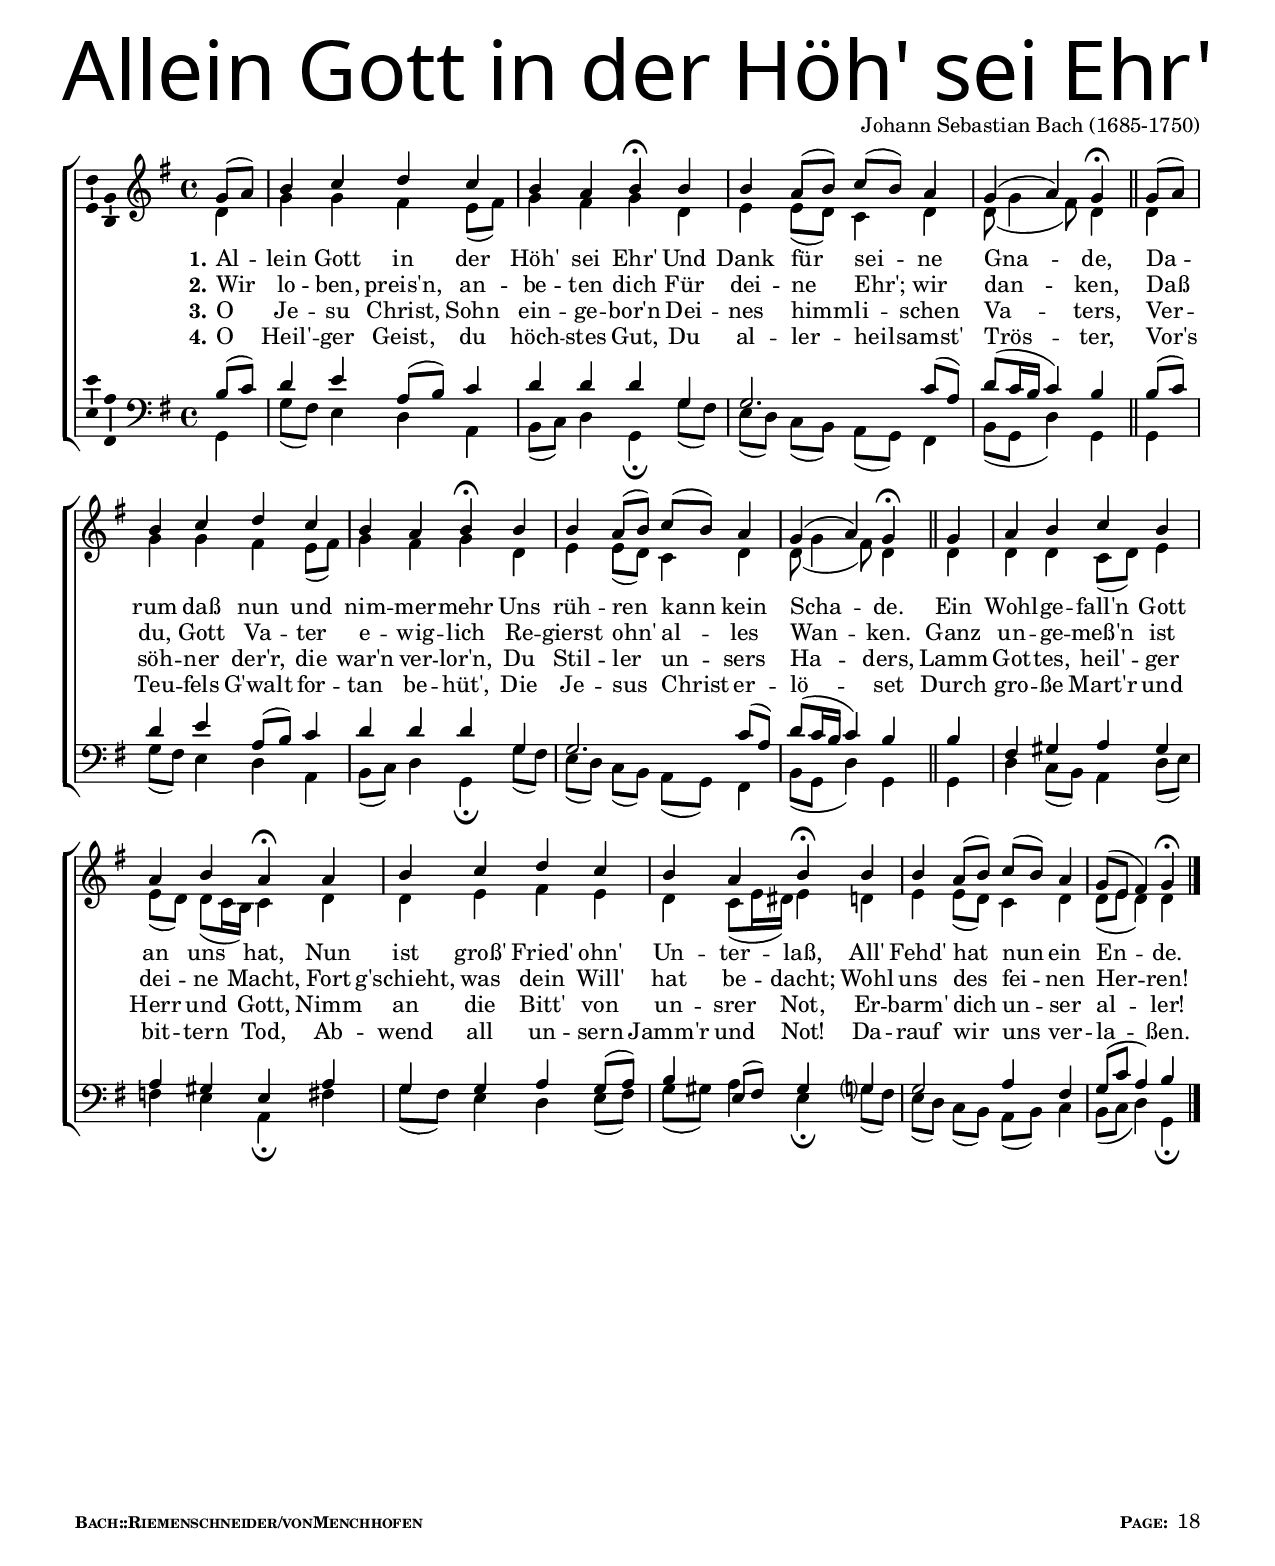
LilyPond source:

\version "2.19.28"

%%%%%%%%%%%%%%%%%%%%%%%%%%%%%%%%
% Template File cobbled together by Zack von Menchhofen 
%
% http://www.zacheryv.com
% http://www.choirmaster.ca
% http://www.choir.space
%
%
% Feel Free to Use
%
%%%%%%%%%%%%%%%%%%%%%%%%%%%%%%%%

\header {
  %title = "Title"
  %subtitle = "Subtitle"
  composer = "Johann Sebastian Bach (1685-1750)"
  title = \markup { \override #'(font-name . "KaiserzeitGotisch") \fontsize #8 { "Allein Gott in der Höh' sei Ehr'"}}
  %Make a Crown
  %title = \markup {   \override #'(font-name . "IntellectaCrowns") \fontsize #10 {
  %       Y
  %}}
  %Make a pretty border at the bottom
  %copyright = \markup {\override #'(font-name . "IntellectaHeraldics") \fontsize #13 {      "yyyyyy"    }}
  % Remove default LilyPond tagline
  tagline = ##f
}

%#(set! paper-alist (cons '("halfLegal" . (cons (* 8.5 in) (* 9 in))) paper-alist))
#(set-global-staff-size 18)

\paper {
  #(set-paper-size "letter")
  page-break = #ly:minimal-breaking
   #(include-special-characters)
  %between-system-space = 10\mm
  two-sided = true
  top-margin = .5\in
  bottom-margin = .5\in 
  %inner-margin = 1\in
  left-margin = .5\in
  right-margin = .5\in
    first-page-number = #18
  print-first-page-number =  ##t
  oddHeaderMarkup = \markup \fill-line { " "  }
  evenHeaderMarkup = \markup \fill-line { " "  }
  oddFooterMarkup = \markup { 
                        \fill-line {
                          \line {   \tiny \bold \smallCaps "Bach::Riemenschneider/vonMenchhofen "    }
                          \line { \tiny \bold \smallCaps "Page: "   \on-the-fly #print-page-number-check-first \fromproperty #'page:page-number-string } 
                        } 
                      }
  evenFooterMarkup = \markup { 
                        \fill-line {
                          \line { \tiny \bold \smallCaps "Bach::Riemenschneider/vonMenchhofen"  }
                          \line { \tiny \bold \smallCaps  "    Page: "   \on-the-fly #print-page-number-check-first \fromproperty #'page:page-number-string  } 
                        } 
                      }
  ragged-bottom = ##t                      
}

\layout {
  \context {
    \Score
    \remove "Bar_number_engraver"
  }
  \context {
    \Voice
    \consists "Melody_engraver"
    \override Stem #'neutral-direction = #'()
  }
}

global = {
  \key g \major
  \time 4/4
  \partial 4
}

soprano = \relative c'' {
  \global
  % Music follows here.
  g8( a) b4 c d c b a b\fermata b b a8( b) c[( b)] a4 g( a) g\fermata \bar "||"
  g8( a) b4 c d c b a b\fermata b b a8( b) c[( b)] a4 g( a) g\fermata \bar "||"
  g a b c b a b a\fermata a b c d c b a b\fermata b b a8( b) c[( b)] a4 g8( e fis4)  
  g\fermata \bar "|."
}

alto = \relative c' {
  \global
  % Music follows here.
  d4 g g fis e8( fis) g4 fis g d e e8( d) c4 d d8( g4 fis8) d4
  d4 g g fis e8( fis) g4 fis g d e e8( d) c4 d d8( g4 fis8) d4
  d d d c8( d) e4 e8[( d)] d( c16 b) c4 d d e fis e d c8( e16 dis) e4 d! 
  e e8( d) c4 d d8( e d4) d 
}

tenor = \relative c' {
  \global
  % Music follows here.
  b8( c) d4 e a,8( b) c4 d d d g, g2. c8( a) d( c16 b c4) b
  b8( c) d4 e a,8( b) c4 d d d g, g2. c8( a) d( c16 b c4) b
  b fis gis a gis a gis e a g g a g8( a) b4 e,8( fis) gis4 g! g2 a4 fis g8( c a4) b
}

bass = \relative c {
  \global
  % Music follows here.
  g4 g'8( fis) e4 d a b8( c) d4 g,\fermata g'8( fis) 
  e[( d)] c( b) a( g) fis4 b8( g d'4) g,
  g4 g'8( fis) e4 d a b8( c) d4 g,\fermata g'8( fis) 
  e[( d)] c( b) a( g) fis4 b8( g d'4) g,
  g d' c8( b) a4 d8( e) f!4 e a,\fermata fis' g8( fis) e4 d e8( fis) g8( gis) a4 
  e\fermata g?8( fis) e[( d)] c( b) a( b) c4 b8( c d4) g,\fermata
}

verseOne = \lyricmode {
  \set stanza = "1."
  % Lyrics follow here.
  Al -- lein Gott in der Höh' sei Ehr'
  Und Dank für sei -- ne Gna -- de,
  Da -- rum daß nun und nim -- mer -- mehr
  Uns rüh -- ren kann kein Scha -- de.
  Ein Wohl -- ge -- fall'n Gott an uns hat,
  Nun ist groß' Fried' ohn' Un -- ter -- laß,
  All' Fehd' hat nun ein En -- de.
}

verseTwo = \lyricmode {
  \set stanza = "2."
  % Lyrics follow here.
  Wir lo -- ben, preis'n, an -- be -- ten dich
  Für dei -- ne Ehr'; wir dan -- ken,
  Daß du, Gott Va -- ter e -- wig -- lich
  Re -- gierst ohn' al -- les Wan -- ken.
  Ganz un -- ge -- meß'n ist dei -- ne Macht,
  Fort g'schieht, was dein Will' hat be -- dacht;
  Wohl uns des fei -- nen Her -- ren! 
}

verseThree = \lyricmode {
  \set stanza = "3."
  % Lyrics follow here.
  O Je -- su Christ, Sohn ein -- ge -- bor'n
  Dei -- nes himm -- li -- schen Va -- ters,
  Ver -- söh -- ner der'r, die war'n ver -- lor'n,
  Du Stil -- ler un -- sers Ha -- ders,
  Lamm Got -- tes, heil' -- ger Herr und Gott,
  Nimm an die Bitt' von un -- srer Not,
  Er -- barm' dich un -- ser al -- ler! 
}

verseFour = \lyricmode {
  \set stanza = "4."
  % Lyrics follow here.
  O Heil' -- ger Geist, du höch -- stes Gut,
  Du al -- ler -- heil -- samst' Trös -- ter,
  Vor's Teu -- fels G'walt for -- tan be -- hüt',
  Die Je -- sus Christ er -- lö -- set
  Durch gro -- ße Mart'r und bit -- tern Tod,
  Ab -- wend all un -- sern Jamm'r und Not!
  Da -- rauf wir uns ver -- la -- ßen. 
}

figBass = \figuremode {
  \global
  % Figures follow here.
  %<5 3>1
}

choirPart = \new ChoirStaff <<
  \new Staff \with {
    %instrumentName = \markup \center-column { "S." "A." }
  } <<
    \new Voice = "soprano" \with {
      \consists "Ambitus_engraver"
    } { \voiceOne \soprano }
    \new Voice = "alto" \with {
      \consists "Ambitus_engraver"
      \override Ambitus #'X-offset = #2.0
    } { \voiceTwo \alto }
  >>
  \new Lyrics \with {
    \override VerticalAxisGroup #'staff-affinity = #CENTER
  } \lyricsto "soprano" \verseOne
  \new Lyrics \with {
    \override VerticalAxisGroup #'staff-affinity = #CENTER
  } \lyricsto "soprano" \verseTwo
  \new Lyrics \with {
    \override VerticalAxisGroup #'staff-affinity = #CENTER
  } \lyricsto "soprano" \verseThree
  \new Lyrics \with {
    \override VerticalAxisGroup #'staff-affinity = #CENTER
  } \lyricsto "soprano" \verseFour
  \new Staff \with {
    %instrumentName = \markup \center-column { "T." "B." }
  } <<
    \clef bass
    \new Voice = "tenor" \with {
      \consists "Ambitus_engraver"
    } { \voiceOne \tenor }
    \new Voice = "bass" \with {
      \consists "Ambitus_engraver"
      \override Ambitus #'X-offset = #2.0
    } { \voiceTwo \bass }
  >>
>>

bassFiguresPart = \new FiguredBass \figBass

\score {
  <<
    \choirPart
    \bassFiguresPart
  >>
  \layout {
    indent = 0
  }
}

%%%%%%%%%%% USE THIS SECTION FOR TWO COLUMN TEXT BELOW MUSIC
%
%#(define-markup-command (columns layout props args) (markup-list?)
%   (let ((line-width (/ (chain-assoc-get 'line-width props
%                         (ly:output-def-lookup layout 'line-width))
%                        (max (length args) 1))))
%     (interpret-markup layout props
%       (make-line-markup (map (lambda (line)
%                                (markup #:pad-to-box `(0 . ,line-width) '(0 . 0)
%                                  #:override `(line-width . ,line-width)
%                                  line))
%                               args)))))
%
%\markup {
%  \fill-line { 
%     \line { 
%       \override #'(font-name . "IntellectaHeraldics") \fontsize #20 {
%         b
%       }
%     }
%  }
%}

%\markup \abs-fontsize #12 {\null}
%\markup \abs-fontsize #17 {{\concat {\smallCaps "Ein Feste Burg ist Unser Gott "}}}
%\markup \abs-fontsize #17 {{\concat {
% \italic {"(A Mighty Fortress is our God)"}}}}
%\markup \abs-fontsize #12 {\null}
%\markup \abs-fontsize #12 {\null}
%\markup \abs-fontsize #12 {\null}
%\markup 
%  \abs-fontsize #11  {
%    \wordwrap  { \justify {
%      In his book, \italic {Bach: Music in the Castle of Heaven,} Sir John Eliot Gardner shares a story of the Bach family.  Bach's whole family were musicians.  They would often get together for huge family affairs-Dinners and Picnics.  Apparently, the Bach family loved to sing "bawldy" drinking songs.  But being a good and faithful Lutheran family, they would often also sing hymns together. So I had to include the most famous of all the German hymns!}
%      }
%    }	   
%\markup \abs-fontsize #12 {\null}
%\markup \abs-fontsize #12 {\null}
%\markup \abs-fontsize #12 {\null}
%\markup \abs-fontsize #12 \fill-line {\smallCaps { "- Translation -"} }
%\markup \abs-fontsize #12 {\null}
%\markup { \columns {
%  \column { 
%    \override #'(font-name . "PlakatFraktur") {
%    \wordwrap  { \justify {
%        "Ein' feste Burg ist unser Gott, Ein' gute Wehr und" 
%        "waffen, Er hilft uns frei aus aller Not, Die uns jetzt" 
%        "hat betroffen. Der alt' böse Feind, Mit ernst er's "
%        "jetzt meint, Groß Macht und viel List Sein' grausam" 
%        "Rüftung ist, Auf Erb' ist nicht Sein's Gleichen." 
%    }}  
%    }
%  }
%  \column \abs-fontsize #10 { 
%    \wordwrap  { \justify {
%      "A mighty fortress is our God, A bulwark "
%      "never failing, He helps us free from " 
%      "every need that affects us. The old evil" 
%      "enemy, thinks he's now a great power and" 
%      "much cunning - His cruelty has is not "
%      "an equal."
%    }}
%  }
%}
%}
%\markup \abs-fontsize #12 {\null}
%\markup \abs-fontsize #12 {\null}
%\markup \abs-fontsize #12 {\null}
%\markup { \columns {
%  \column { 
%    \override #'(font-name . "PlakatFraktur")  {
%    \wordwrap  { \justify {
%        "Mit uns'rer Macht ist nichts gethan, Wir find gar" 
%        "bald verloren, Es streit' für uns der rechte Mann,"
%        "Den Gott hat selbst erforen. Fragst du, wer der" 
%        "ist? Er heißt Jesus Christ, Der Herr Zebaoth,"
%        "Und ist fein ander' Gott, Das feld"
%        "muß Er behalten." 
%    }}  
%    }
%  }
%  \column \abs-fontsize #10 { 
%    \wordwrap  { \justify {
%      "With our power nothing is done, we find we are"
%      "lost. For us the right man is on our side,"
%      "whom God Himself has given. Ask you who is"
%      "He? His name is Jesus Christ, the Lord of"
%      "Hosts, and He must win the battle."
%    }}
%  }
%}
%}
